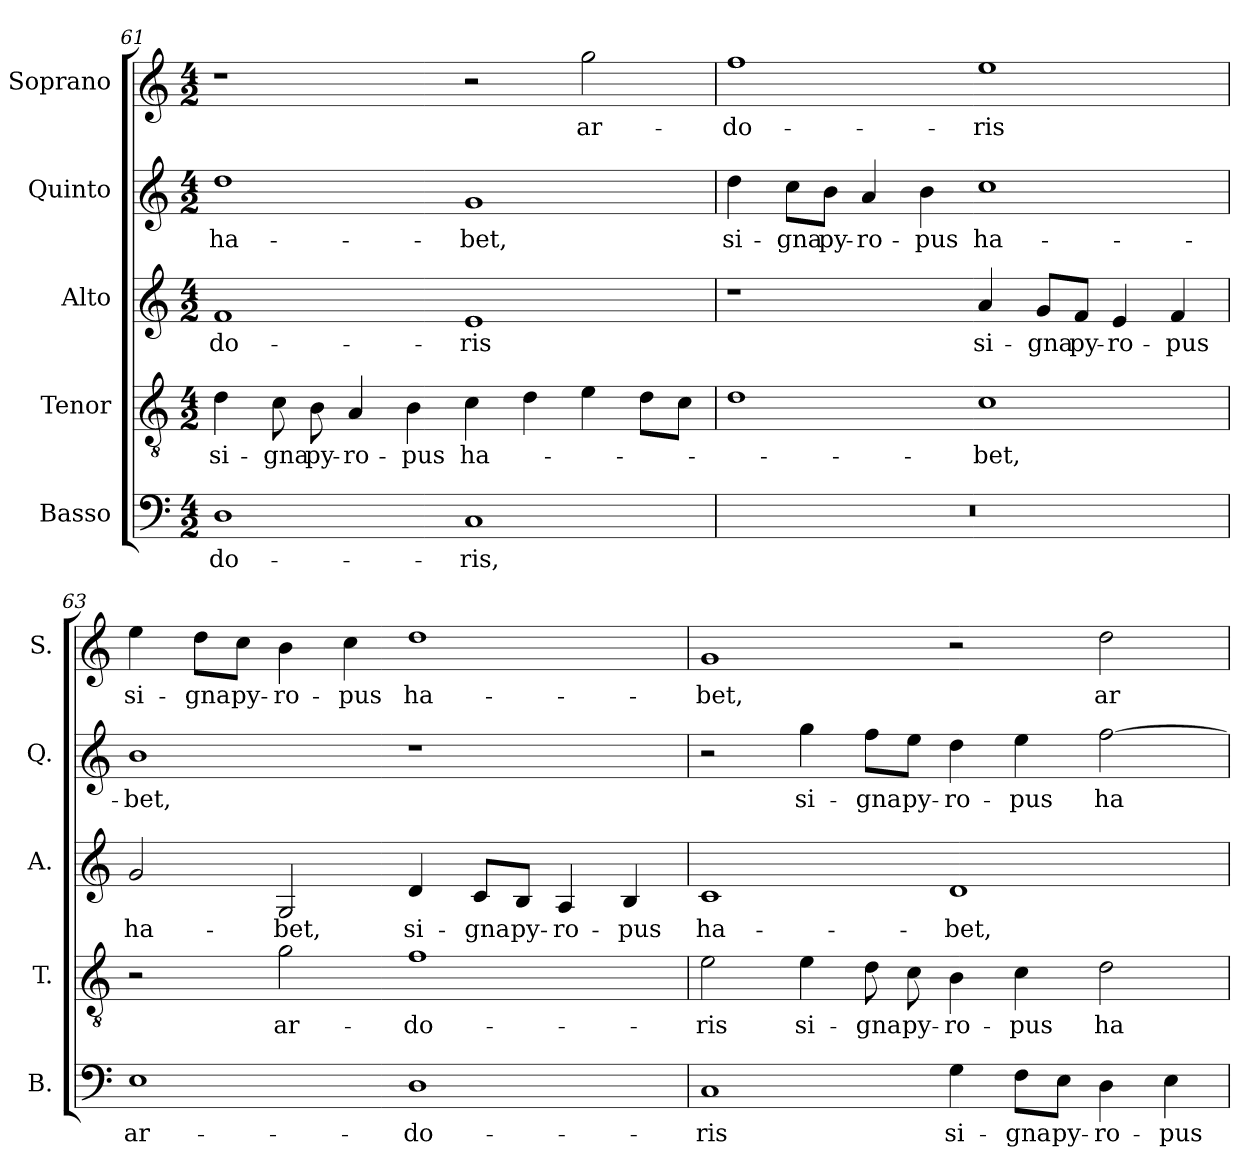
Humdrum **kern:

**kern	**text	**kern	**text	**kern	**text	**kern	**text	**kern	**text
*part5	*part5	*part4	*part4	*part3	*part3	*part2	*part2	*part1	*part1
*staff5	*staff5	*staff4	*staff4	*staff3	*staff3	*staff2	*staff2	*staff1	*staff1
*I"Basso	*	*I"Tenor	*	*I"Alto	*	*I"Quinto	*	*I"Soprano	*
*I'B.	*	*I'T.	*	*I'A.	*	*I'Q.	*	*I'S.	*
!!LO:LB:g=z
*clefF4	*	*clefGv2	*	*clefG2	*	*clefG2	*	*clefG2	*
*	*	*ITrd7c12	*	*	*	*	*	*	*
*k[]	*	*k[]	*	*k[]	*	*k[]	*	*k[]	*
*C:	*	*C:	*	*C:	*	*C:	*	*C:	*
*M4/2	*	*M4/2	*	*M4/2	*	*M4/2	*	*M4/2	*
=61	=61	=61	=61	=61	=61	=61	=61	=61	=61
!	!LO:LY:b:color=#000000	!	!	!	!	!	!	!	!
!	!	!	!LO:LY:b:color=#000000	!	!	!	!	!	!
!	!	!	!	!	!LO:LY:b:color=#000000	!	!	!	!
!	!	!	!	!	!	!	!LO:LY:b:color=#000000	!	!
1Di	-do-	4Di\	si-	1fi	-do-	1ddi	ha-	1r	.
!	!	!	!LO:LY:b:color=#000000	!	!	!	!	!	!
.	.	8Ci\	-gna	.	.	.	.	.	.
!	!	!	!LO:LY:b:color=#000000	!	!	!	!	!	!
.	.	8BBi\	py-	.	.	.	.	.	.
!	!	!	!LO:LY:b:color=#000000	!	!	!	!	!	!
.	.	4AAi/	-ro-	.	.	.	.	.	.
!	!	!	!LO:LY:b:color=#000000	!	!	!	!	!	!
.	.	4BBi\	-pus	.	.	.	.	.	.
!	!LO:LY:b:color=#000000	!	!	!	!	!	!	!	!
!	!	!	!LO:LY:b:color=#000000	!	!	!	!	!	!
!	!	!	!	!	!LO:LY:b:color=#000000	!	!	!	!
!	!	!	!	!	!	!	!LO:LY:b:color=#000000	!	!
1Ci	-ris,	4Ci\	ha-	1ei	-ris	1gi	-bet,	2r	.
.	.	4Di\	.	.	.	.	.	.	.
!	!	!	!	!	!	!	!	!	!LO:LY:b:color=#000000
.	.	4Ei\	.	.	.	.	.	2ggi\	ar-
.	.	8Di\L	.	.	.	.	.	.	.
.	.	8Ci\J	.	.	.	.	.	.	.
=62	=62	=62	=62	=62	=62	=62	=62	=62	=62
!LO:N:vis=1	!	!	!	!	!	!	!	!	!
!	!	!	!	!	!	!	!LO:LY:b:color=#000000	!	!
!	!	!	!	!	!	!	!	!	!LO:LY:b:color=#000000
0r	.	1Di	.	1r	.	4ddi\	si-	1ffi	-do-
!	!	!	!	!	!	!	!LO:LY:b:color=#000000	!	!
.	.	.	.	.	.	8cci\L	-gna	.	.
!	!	!	!	!	!	!	!LO:LY:b:color=#000000	!	!
.	.	.	.	.	.	8bi\J	py-	.	.
!	!	!	!	!	!	!	!LO:LY:b:color=#000000	!	!
.	.	.	.	.	.	4ai/	-ro-	.	.
!	!	!	!	!	!	!	!LO:LY:b:color=#000000	!	!
.	.	.	.	.	.	4bi\	-pus	.	.
!	!	!	!LO:LY:b:color=#000000	!	!	!	!	!	!
!	!	!	!	!	!LO:LY:b:color=#000000	!	!	!	!
!	!	!	!	!	!	!	!LO:LY:b:color=#000000	!	!
!	!	!	!	!	!	!	!	!	!LO:LY:b:color=#000000
.	.	1Ci	-bet,	4ai/	si-	1cci	ha-	1eei	-ris
!	!	!	!	!	!LO:LY:b:color=#000000	!	!	!	!
.	.	.	.	8gi/L	-gna	.	.	.	.
!	!	!	!	!	!LO:LY:b:color=#000000	!	!	!	!
.	.	.	.	8fi/J	py-	.	.	.	.
!	!	!	!	!	!LO:LY:b:color=#000000	!	!	!	!
.	.	.	.	4ei/	-ro-	.	.	.	.
!	!	!	!	!	!LO:LY:b:color=#000000	!	!	!	!
.	.	.	.	4fi/	-pus	.	.	.	.
=63	=63	=63	=63	=63	=63	=63	=63	=63	=63
!	!LO:LY:b:color=#000000	!	!	!	!	!	!	!	!
!	!	!	!	!	!LO:LY:b:color=#000000	!	!	!	!
!	!	!	!	!	!	!	!LO:LY:b:color=#000000	!	!
!	!	!	!	!	!	!	!	!	!LO:LY:b:color=#000000
1Ei	ar-	2r	.	2gi/	ha-	1bi	-bet,	4eei\	si-
!	!	!	!	!	!	!	!	!	!LO:LY:b:color=#000000
.	.	.	.	.	.	.	.	8ddi\L	-gna
!	!	!	!	!	!	!	!	!	!LO:LY:b:color=#000000
.	.	.	.	.	.	.	.	8cci\J	py-
!	!	!	!LO:LY:b:color=#000000	!	!	!	!	!	!
!	!	!	!	!	!LO:LY:b:color=#000000	!	!	!	!
!	!	!	!	!	!	!	!	!	!LO:LY:b:color=#000000
.	.	2Gi\	ar-	2Gi/	-bet,	.	.	4bi\	-ro-
!	!	!	!	!	!	!	!	!	!LO:LY:b:color=#000000
.	.	.	.	.	.	.	.	4cci\	-pus
!	!LO:LY:b:color=#000000	!	!	!	!	!	!	!	!
!	!	!	!LO:LY:b:color=#000000	!	!	!	!	!	!
!	!	!	!	!	!LO:LY:b:color=#000000	!	!	!	!
!	!	!	!	!	!	!	!	!	!LO:LY:b:color=#000000
1Di	-do-	1Fi	-do-	4di/	si-	1r	.	1ddi	ha-
!	!	!	!	!	!LO:LY:b:color=#000000	!	!	!	!
.	.	.	.	8ci/L	-gna	.	.	.	.
!	!	!	!	!	!LO:LY:b:color=#000000	!	!	!	!
.	.	.	.	8Bi/J	py-	.	.	.	.
!	!	!	!	!	!LO:LY:b:color=#000000	!	!	!	!
.	.	.	.	4Ai/	-ro-	.	.	.	.
!	!	!	!	!	!LO:LY:b:color=#000000	!	!	!	!
.	.	.	.	4Bi/	-pus	.	.	.	.
!!LO:PB:g=z
=64	=64	=64	=64	=64	=64	=64	=64	=64	=64
!	!LO:LY:b:color=#000000	!	!	!	!	!	!	!	!
!	!	!	!LO:LY:b:color=#000000	!	!	!	!	!	!
!	!	!	!	!	!LO:LY:b:color=#000000	!	!	!	!
!	!	!	!	!	!	!	!	!	!LO:LY:b:color=#000000
1Ci	-ris	2Ei\	-ris	1ci	ha-	2r	.	1gi	-bet,
!	!	!	!LO:LY:b:color=#000000	!	!	!	!	!	!
!	!	!	!	!	!	!	!LO:LY:b:color=#000000	!	!
.	.	4Ei\	si-	.	.	4ggi\	si-	.	.
!	!	!	!LO:LY:b:color=#000000	!	!	!	!	!	!
!	!	!	!	!	!	!	!LO:LY:b:color=#000000	!	!
.	.	8Di\	-gna	.	.	8ffi\L	-gna	.	.
!	!	!	!LO:LY:b:color=#000000	!	!	!	!	!	!
!	!	!	!	!	!	!	!LO:LY:b:color=#000000	!	!
.	.	8Ci\	py-	.	.	8eei\J	py-	.	.
!	!LO:LY:b:color=#000000	!	!	!	!	!	!	!	!
!	!	!	!LO:LY:b:color=#000000	!	!	!	!	!	!
!	!	!	!	!	!LO:LY:b:color=#000000	!	!	!	!
!	!	!	!	!	!	!	!LO:LY:b:color=#000000	!	!
4Gi\	si-	4BBi\	-ro-	1di	-bet,	4ddi\	-ro-	2r	.
!	!LO:LY:b:color=#000000	!	!	!	!	!	!	!	!
!	!	!	!LO:LY:b:color=#000000	!	!	!	!	!	!
!	!	!	!	!	!	!	!LO:LY:b:color=#000000	!	!
8Fi\L	-gna	4Ci\	-pus	.	.	4eei\	-pus	.	.
!	!LO:LY:b:color=#000000	!	!	!	!	!	!	!	!
8Ei\J	py-	.	.	.	.	.	.	.	.
!	!LO:LY:b:color=#000000	!	!	!	!	!	!	!	!
!	!	!	!LO:LY:b:color=#000000	!	!	!	!	!	!
!	!	!	!	!	!	!	!LO:LY:b:color=#000000	!	!
!	!	!	!	!	!	!	!	!	!LO:LY:b:color=#000000
4Di\	-ro-	2Di\	ha-	.	.	[2ffi\	ha-	2ddi\	ar-
!	!LO:LY:b:color=#000000	!	!	!	!	!	!	!	!
4Ei\	-pus	.	.	.	.	.	.	.	.
=	=	=	=	=	=	=	=	=	=
*-	*-	*-	*-	*-	*-	*-	*-	*-	*-
